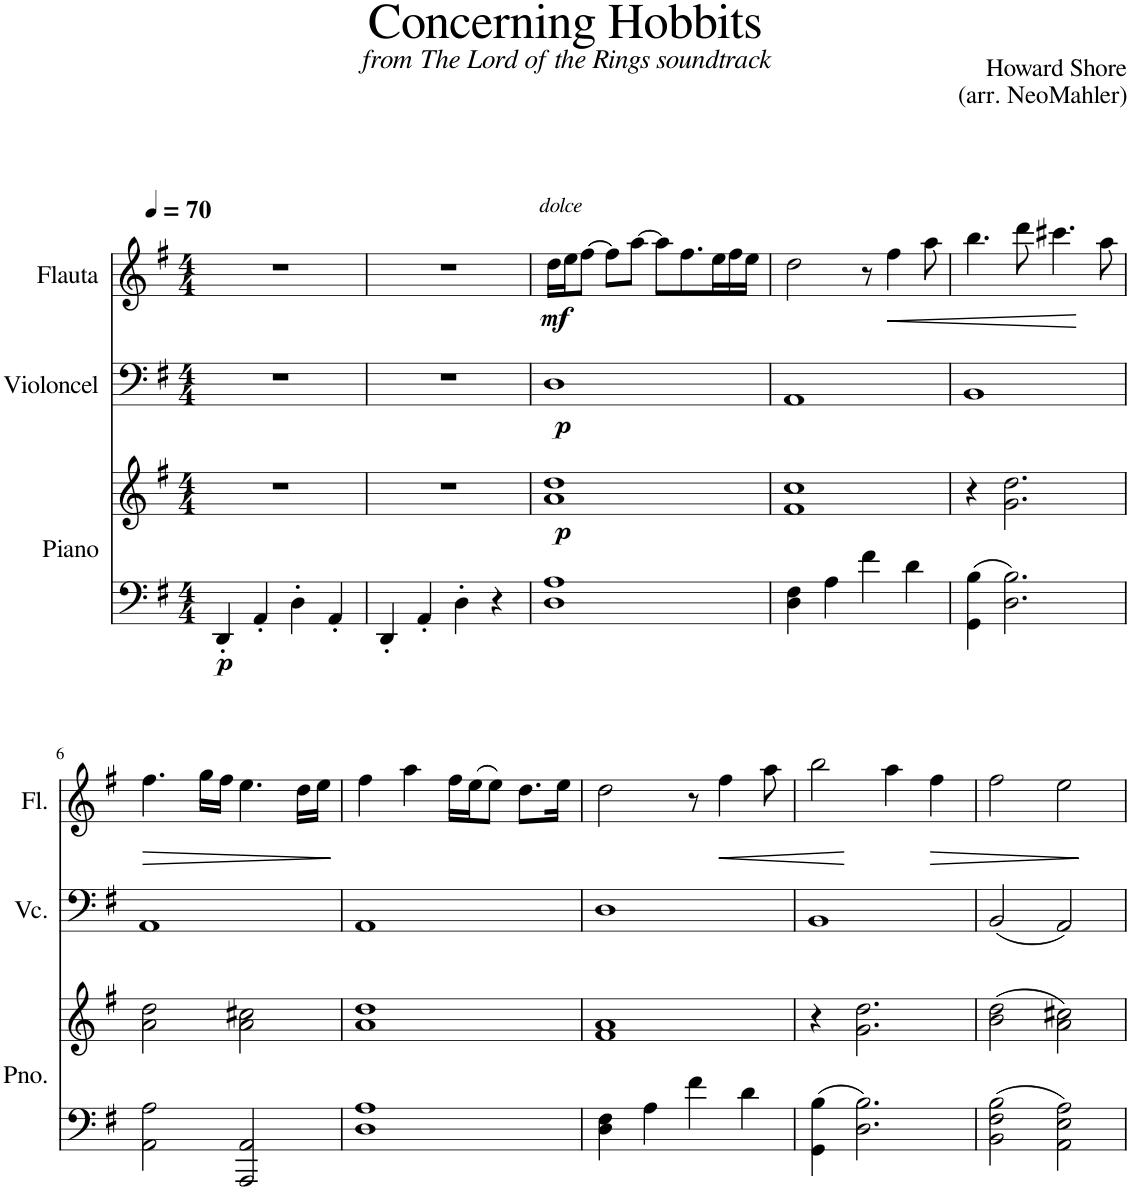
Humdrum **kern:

**kern	**kern	**dynam	**kern	**dynam	**kern	**dynam
*part3	*part3	*part3	*part2	*part2	*part1	*part1
*staff4	*staff3	*staff3/4	*staff2	*staff2	*staff1	*staff1
*I"Piano	*	*	*I"Violoncel	*	*I"Flauta	*
*I'Pno.	*	*	*I'Vc.	*	*I'Fl.	*
*clefF4	*clefG2	*	*clefF4	*	*clefG2	*
*k[f#]	*k[f#]	*	*k[f#]	*	*k[f#]	*
*M4/4	*M4/4	*	*M4/4	*	*M4/4	*
*MM70	*MM70	*	*MM70	*	*MM70	*
=1	=1	=1	=1	=1	=1	=1
!	!	!LO:DY:b=2	!	!	!	!
4DD'/	1r	p	1r	.	1r	.
4AA'/	.	.	.	.	.	.
4D'\	.	.	.	.	.	.
4AA'/	.	.	.	.	.	.
=2	=2	=2	=2	=2	=2	=2
4DD'/	1r	.	1r	.	1r	.
4AA'/	.	.	.	.	.	.
4D'\	.	.	.	.	.	.
4r	.	.	.	.	.	.
=3	=3	=3	=3	=3	=3	=3
!	!	!	!	!	!LO:TX:a:i:t=dolce	!
!	!	!LO:DY:b	!	!LO:DY:b	!	!LO:DY:b
1D 1A	1a 1dd	p	1D	p	16dd\LL	mf
.	.	.	.	.	16ee\J	.
.	.	.	.	.	[8ff#\J	.
.	.	.	.	.	8ff#\L]	.
.	.	.	.	.	[8aa\J	.
.	.	.	.	.	8aa\L]	.
.	.	.	.	.	8.ff#\	.
.	.	.	.	.	16ee\L	.
.	.	.	.	.	16ff#\	.
.	.	.	.	.	16ee\JJ	.
=4	=4	=4	=4	=4	=4	=4
4D\ 4F#\	1f# 1cc	.	1AA	.	2dd\	.
4A\	.	.	.	.	.	.
4f#\	.	.	.	.	8r	.
!	!	!	!	!	!	!LO:HP:b
.	.	.	.	.	4ff#\	<
4d\	.	.	.	.	.	.
.	.	.	.	.	8aa\	.
.	.	.	.	.	.	[
=5	=5	=5	=5	=5	=5	=5
4GG\ 4B\	4r	.	1BB	.	4.bb\	.
2.D\ 2.B\	2.g\ 2.dd\	.	.	.	.	.
.	.	.	.	.	8ddd\	.
.	.	.	.	.	4.ccc#X\	.
.	.	.	.	.	8aa\	.
!!LO:LB:g=z
=6	=6	=6	=6	=6	=6	=6
!	!	!	!	!	!	!LO:HP:b
2AA\ 2A\	2a\ 2dd\	.	1AA	.	4.ff#\	>
.	.	.	.	.	16gg\LL	.
.	.	.	.	.	16ff#\JJ	.
2AAA/ 2AA/	2a\ 2cc#X\	.	.	.	4.ee\	.
.	.	.	.	.	16dd\LL	.
.	.	.	.	.	16ee\JJ	.
.	.	.	.	.	.	]
=7	=7	=7	=7	=7	=7	=7
1D 1A	1a 1dd	.	1AA	.	4ff#\	.
.	.	.	.	.	4aa\	.
.	.	.	.	.	16ff#\LL	.
.	.	.	.	.	(16ee\J	.
.	.	.	.	.	8ee\J)	.
.	.	.	.	.	8.dd\L	.
.	.	.	.	.	16ee\Jk	.
=8	=8	=8	=8	=8	=8	=8
4D\ 4F#\	1f# 1a	.	1D	.	2dd\	.
4A\	.	.	.	.	.	.
4f#\	.	.	.	.	8r	.
!	!	!	!	!	!	!LO:HP:b
.	.	.	.	.	4ff#\	<
4d\	.	.	.	.	.	.
.	.	.	.	.	8aa\	.
.	.	.	.	.	.	[
=9	=9	=9	=9	=9	=9	=9
4GG\ 4B\	4r	.	1BB	.	2bb\	.
2.D\ 2.B\	2.g\ 2.dd\	.	.	.	.	.
.	.	.	.	.	4aa\	.
!	!	!	!	!	!	!LO:HP:b
.	.	.	.	.	4ff#\	>
.	.	.	.	.	.	]
=10	=10	=10	=10	=10	=10	=10
2BB\ 2F#\ 2B\	(2b\ 2dd\	.	(2BB/	.	2ff#\	.
2AA\ 2E\ 2A\	2a\ 2cc#X\)	.	2AA/)	.	2ee\	.
=	=	=	=	=	=	=
*-	*-	*-	*-	*-	*-	*-
